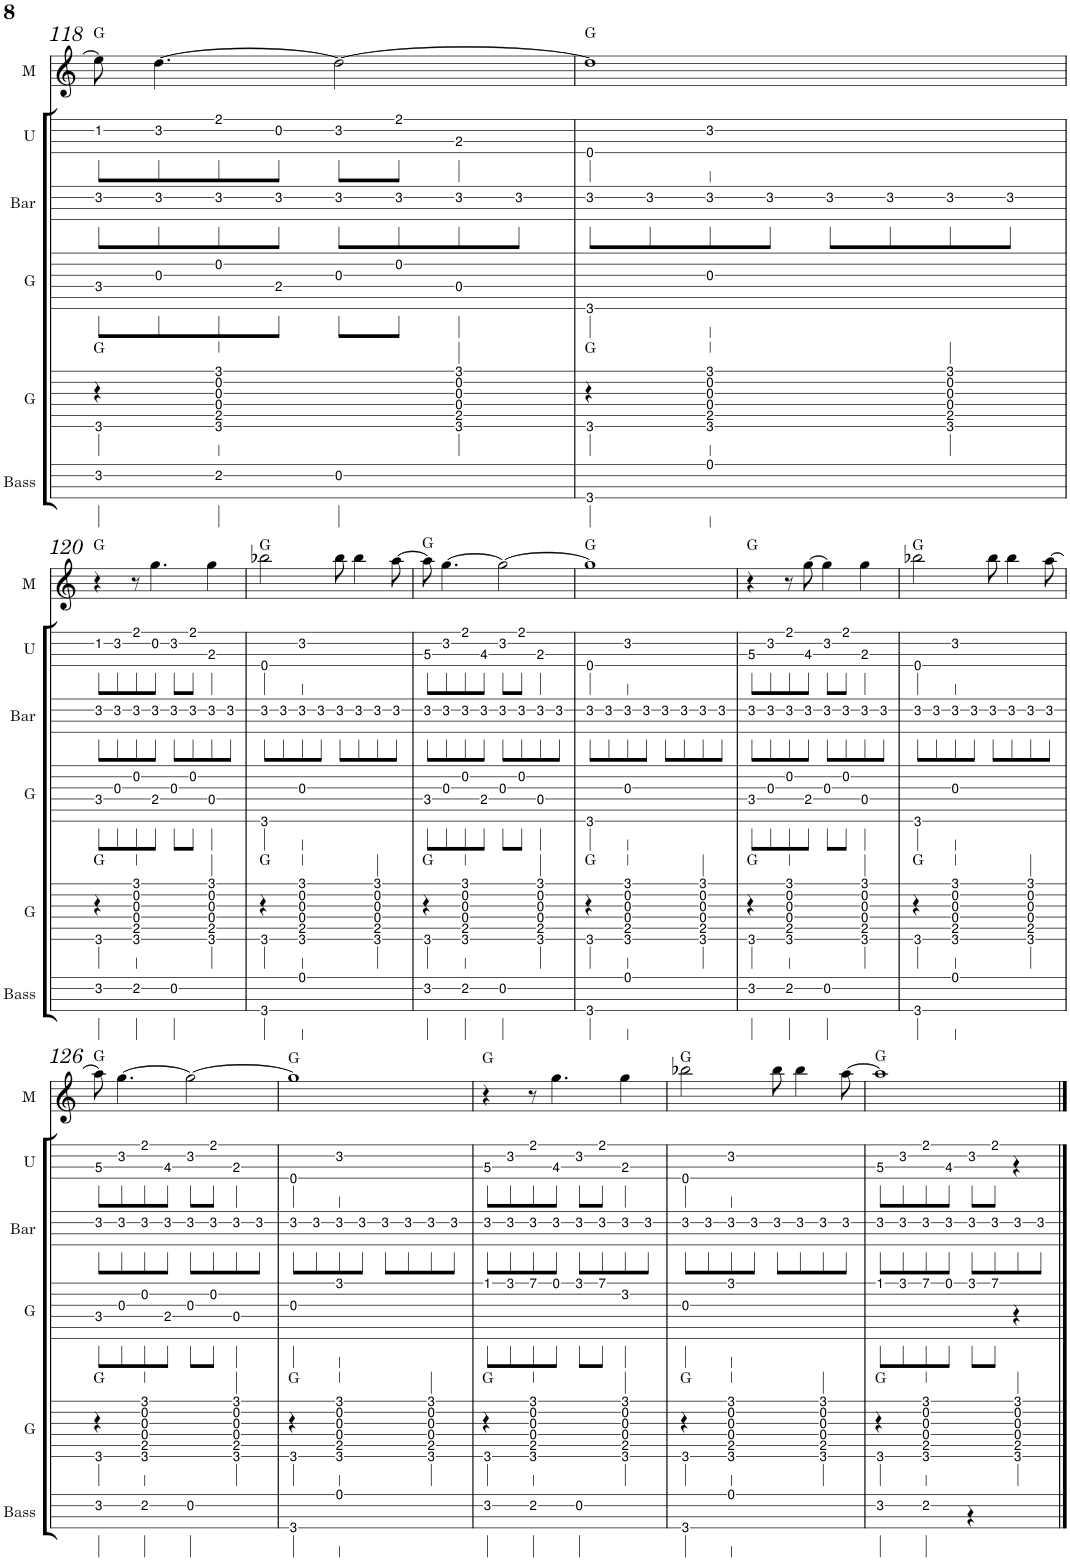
**kern	**kern	**kern	**kern	**kern	**kern	**harte
*part6	*part5	*part4	*part3	*part2	*part1	*part1
*staff6	*staff5	*staff4	*staff3	*staff2	*staff1	*
*I"Bass	*I"Guitar	*I"Guitar	*I"Baritone	*I"Ukulele	*I"Mandolin	*
*I'Bass	*I'G	*I'G	*I'Bar	*I'U	*I'M	*
!!LO:PB:g=z
*	*	*	*	*	*clefG2	*
*	*	*	*Trd7c12	*	*	*
*k[]	*k[]	*k[]	*k[]	*k[]	*k[]	*
*M4/4	*M4/4	*M4/4	*M4/4	*M4/4	*M4/4	*
=118	=118	=118	=118	=118	=118	=118
*	*^	*	*	*	*	*
4FF\	4r	4GG\	8F\L	8d\L	8f\L	8ee\]	G:maj
.	.	.	8G\	8d\	8g\	[4.dd\	.
4EE\	2B/ 2g/	2GG\ 2BB\ 2D\ 2G\	8B\	8d\	8b\	.	.
.	.	.	8E\J	8d\J	8e\J	.	.
4DD\	.	.	8G\L	8d\L	8g\L	2dd\_	.
.	.	.	8B\J	8d\	8b\J	.	.
4ryy	4B/ 4g/	4GG\ 4BB\ 4D\ 4G\	4D\	8d\	4d\	.	.
.	.	.	.	8d\J	.	.	.
=119	=119	=119	=119	=119	=119	=119	=119
4GGG\	4r	4GG\	4GG\	8d\L	4G\	1dd]	G:maj
.	.	.	.	8d\	.	.	.
2GG\	2B/ 2g/	2GG\ 2BB\ 2D\ 2G\	2G\	8d\	2g\	.	.
.	.	.	.	8d\J	.	.	.
.	.	.	.	8d\L	.	.	.
.	.	.	.	8d\	.	.	.
4ryy	4B/ 4g/	4GG\ 4BB\ 4D\ 4G\	4ryy	8d\	4ryy	.	.
.	.	.	.	8d\J	.	.	.
!!LO:LB:g=z
=120	=120	=120	=120	=120	=120	=120	=120
4FF\	4r	4GG\	8F\L	8d\L	8f\L	4r	G:maj
.	.	.	8G\	8d\	8g\	.	.
4EE\	2B/ 2g/	2GG\ 2BB\ 2D\ 2G\	8B\	8d\	8b\	8r	.
.	.	.	8E\J	8d\J	8e\J	4.gg\	.
4DD\	.	.	8G\L	8d\L	8g\L	.	.
.	.	.	8B\J	8d\	8b\J	.	.
4ryy	4B/ 4g/	4GG\ 4BB\ 4D\ 4G\	4D\	8d\	4d\	4gg\	.
.	.	.	.	8d\J	.	.	.
=121	=121	=121	=121	=121	=121	=121	=121
4GGG\	4r	4GG\	4GG\	8d\L	4G\	2bb-X\	G:maj
.	.	.	.	8d\	.	.	.
2GG\	2B/ 2g/	2GG\ 2BB\ 2D\ 2G\	2G\	8d\	2g\	.	.
.	.	.	.	8d\J	.	.	.
.	.	.	.	8d\L	.	8bb-\	.
.	.	.	.	8d\	.	4bb-\	.
4ryy	4B/ 4g/	4GG\ 4BB\ 4D\ 4G\	4ryy	8d\	4ryy	.	.
.	.	.	.	8d\J	.	[8aa\	.
=122	=122	=122	=122	=122	=122	=122	=122
4FF\	4r	4GG\	8F\L	8d\L	8f\L	8aa\]	G:maj
.	.	.	8G\	8d\	8g\	[4.gg\	.
4EE\	2B/ 2g/	2GG\ 2BB\ 2D\ 2G\	8B\	8d\	8b\	.	.
.	.	.	8E\J	8d\J	8e\J	.	.
4DD\	.	.	8G\L	8d\L	8g\L	2gg\_	.
.	.	.	8B\J	8d\	8b\J	.	.
4ryy	4B/ 4g/	4GG\ 4BB\ 4D\ 4G\	4D\	8d\	4d\	.	.
.	.	.	.	8d\J	.	.	.
=123	=123	=123	=123	=123	=123	=123	=123
4GGG\	4r	4GG\	4GG\	8d\L	4G\	1gg]	G:maj
.	.	.	.	8d\	.	.	.
2GG\	2B/ 2g/	2GG\ 2BB\ 2D\ 2G\	2G\	8d\	2g\	.	.
.	.	.	.	8d\J	.	.	.
.	.	.	.	8d\L	.	.	.
.	.	.	.	8d\	.	.	.
4ryy	4B/ 4g/	4GG\ 4BB\ 4D\ 4G\	4ryy	8d\	4ryy	.	.
.	.	.	.	8d\J	.	.	.
=124	=124	=124	=124	=124	=124	=124	=124
4FF\	4r	4GG\	8F\L	8d\L	8f\L	4r	G:maj
.	.	.	8G\	8d\	8g\	.	.
4EE\	2B/ 2g/	2GG\ 2BB\ 2D\ 2G\	8B\	8d\	8b\	8r	.
.	.	.	8E\J	8d\J	8e\J	[8gg\	.
4DD\	.	.	8G\L	8d\L	8g\L	4gg\]	.
.	.	.	8B\J	8d\	8b\J	.	.
4ryy	4B/ 4g/	4GG\ 4BB\ 4D\ 4G\	4D\	8d\	4d\	4gg\	.
.	.	.	.	8d\J	.	.	.
=125	=125	=125	=125	=125	=125	=125	=125
4GGG\	4r	4GG\	4GG\	8d\L	4G\	2bb-X\	G:maj
.	.	.	.	8d\	.	.	.
2GG\	2B/ 2g/	2GG\ 2BB\ 2D\ 2G\	2G\	8d\	2g\	.	.
.	.	.	.	8d\J	.	.	.
.	.	.	.	8d\L	.	8bb-\	.
.	.	.	.	8d\	.	4bb-\	.
4ryy	4B/ 4g/	4GG\ 4BB\ 4D\ 4G\	4ryy	8d\	4ryy	.	.
.	.	.	.	8d\J	.	[8aa\	.
!!LO:LB:g=z
=126	=126	=126	=126	=126	=126	=126	=126
4FF\	4r	4GG\	8F\L	8d\L	8f\L	8aa\]	G:maj
.	.	.	8G\	8d\	8g\	[4.gg\	.
4EE\	2B/ 2g/	2GG\ 2BB\ 2D\ 2G\	8B\	8d\	8b\	.	.
.	.	.	8E\J	8d\J	8e\J	.	.
4DD\	.	.	8G\L	8d\L	8g\L	2gg\_	.
.	.	.	8B\J	8d\	8b\J	.	.
4ryy	4B/ 4g/	4GG\ 4BB\ 4D\ 4G\	4D\	8d\	4d\	.	.
.	.	.	.	8d\J	.	.	.
=127	=127	=127	=127	=127	=127	=127	=127
4GGG\	4r	4GG\	4G\	8d\L	4G\	1gg]	G:maj
.	.	.	.	8d\	.	.	.
2GG\	2B/ 2g/	2GG\ 2BB\ 2D\ 2G\	2g\	8d\	2g\	.	.
.	.	.	.	8d\J	.	.	.
.	.	.	.	8d\L	.	.	.
.	.	.	.	8d\	.	.	.
4ryy	4B/ 4g/	4GG\ 4BB\ 4D\ 4G\	4ryy	8d\	4ryy	.	.
.	.	.	.	8d\J	.	.	.
=128	=128	=128	=128	=128	=128	=128	=128
4FF\	4r	4GG\	8f\L	8d\L	8f\L	4r	G:maj
.	.	.	8g\	8d\	8g\	.	.
4EE\	2B/ 2g/	2GG\ 2BB\ 2D\ 2G\	8b\	8d\	8b\	8r	.
.	.	.	8e\J	8d\J	8e\J	4.gg\	.
4DD\	.	.	8g\L	8d\L	8g\L	.	.
.	.	.	8b\J	8d\	8b\J	.	.
4ryy	4B/ 4g/	4GG\ 4BB\ 4D\ 4G\	4d\	8d\	4d\	4gg\	.
.	.	.	.	8d\J	.	.	.
=129	=129	=129	=129	=129	=129	=129	=129
4GGG\	4r	4GG\	4G\	8d\L	4G\	2bb-X\	G:maj
.	.	.	.	8d\	.	.	.
2GG\	2B/ 2g/	2GG\ 2BB\ 2D\ 2G\	2g\	8d\	2g\	.	.
.	.	.	.	8d\J	.	.	.
.	.	.	.	8d\L	.	8bb-\	.
.	.	.	.	8d\	.	4bb-\	.
4ryy	4B/ 4g/	4GG\ 4BB\ 4D\ 4G\	4ryy	8d\	4ryy	.	.
.	.	.	.	8d\J	.	[8aa\	.
=130	=130	=130	=130	=130	=130	=130	=130
4FF\	4r	4GG\	8f\L	8d\L	8f\L	1aa]	G:maj
.	.	.	8g\	8d\	8g\	.	.
4EE\	2B/ 2g/	2GG\ 2BB\ 2D\ 2G\	8b\	8d\	8b\	.	.
.	.	.	8e\J	8d\J	8e\J	.	.
4r	.	.	8g\L	8d\L	8g\L	.	.
.	.	.	8b\J	8d\	8b\J	.	.
4ryy	4B/ 4g/	4GG\ 4BB\ 4D\ 4G\	4r	8d\	4r	.	.
.	.	.	.	8d\J	.	.	.
*	*v	*v	*	*	*	*	*
==	==	==	==	==	==	==
*-	*-	*-	*-	*-	*-	*-
